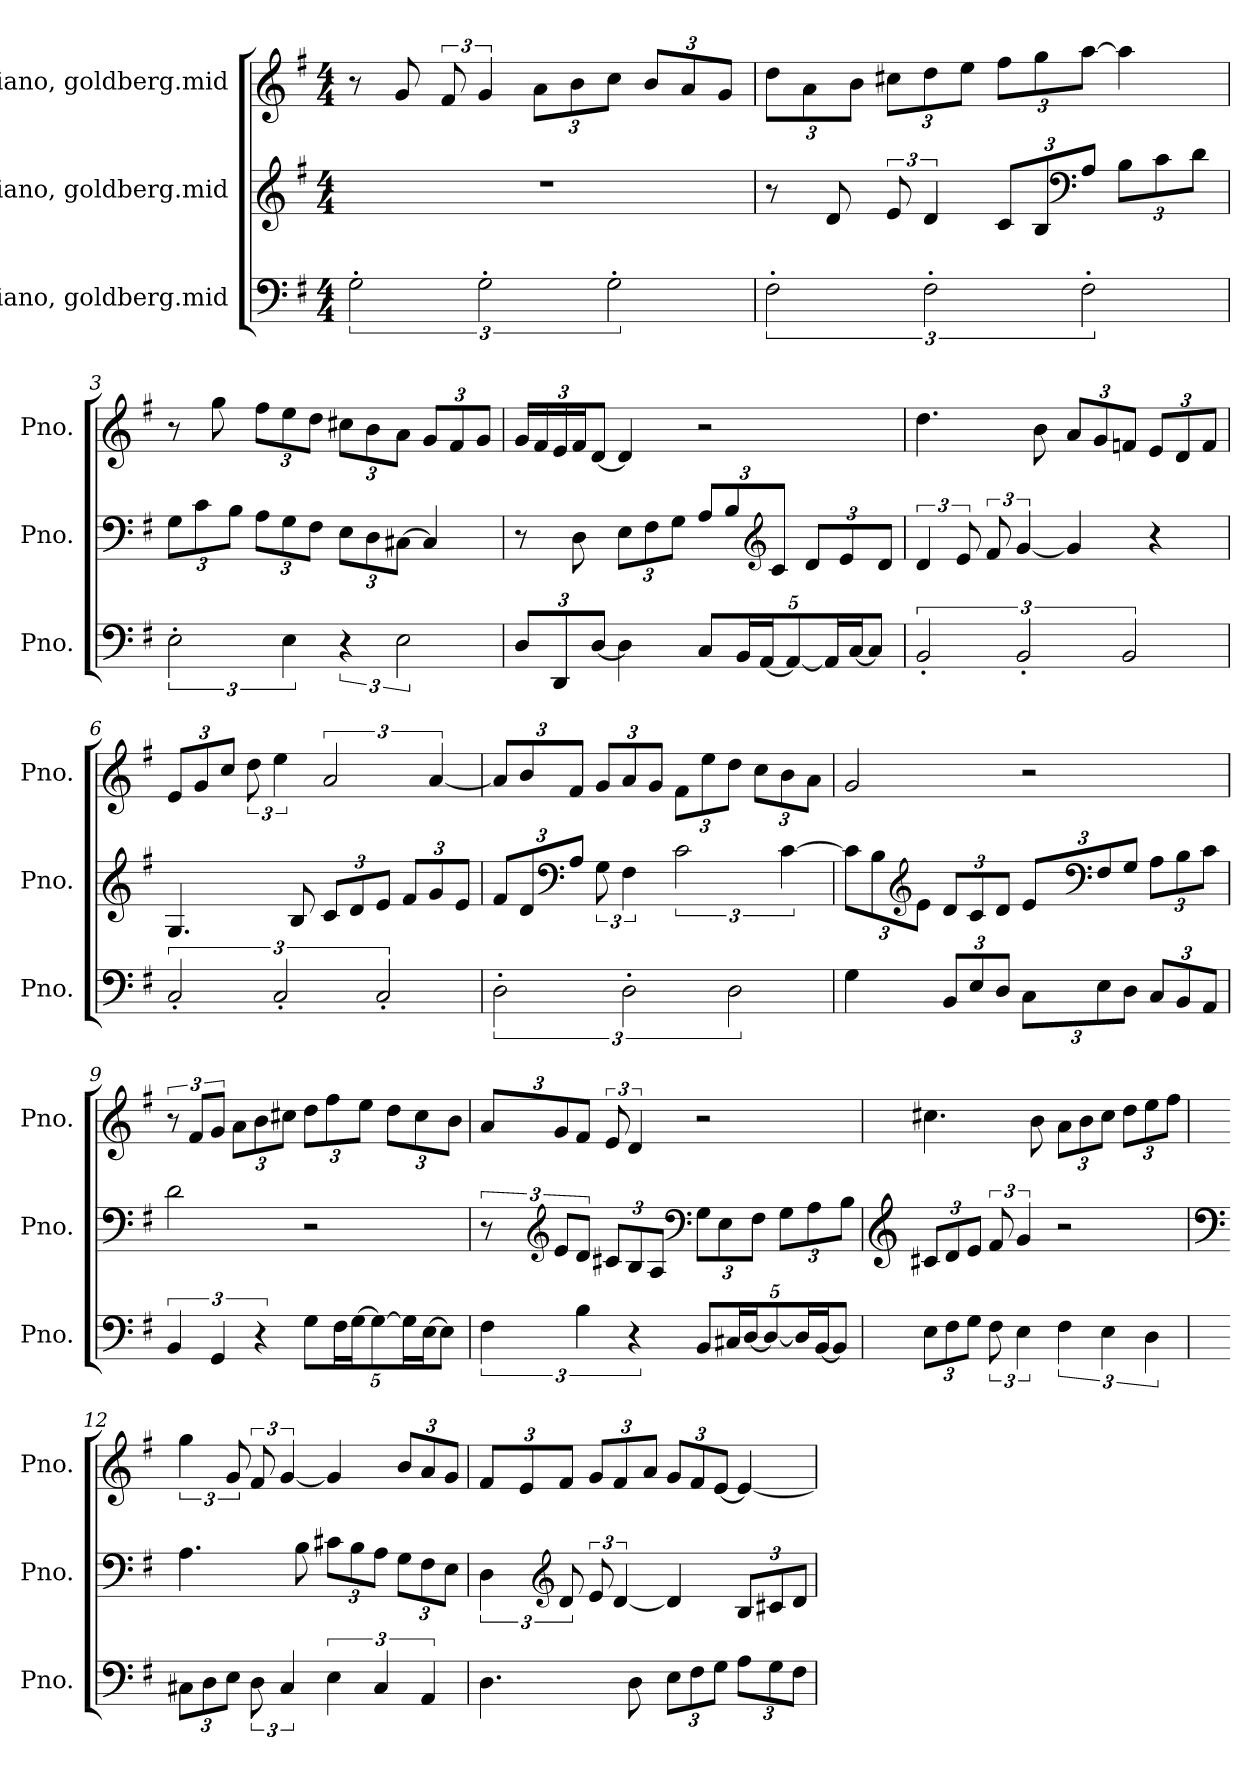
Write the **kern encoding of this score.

**kern	**kern	**kern
*part3	*part2	*part1
*staff3	*staff2	*staff1
*I"Piano, goldberg.mid	*I"Piano, goldberg.mid	*I"Piano, goldberg.mid
*I'Pno.	*I'Pno.	*I'Pno.
*clefF4	*clefG2	*clefG2
*k[f#]	*k[f#]	*k[f#]
*M4/4	*M4/4	*M4/4
*MM160	*MM160	*MM160
=1	=1	=1
3G'\	1r	8r
.	.	8g/
.	.	12f#/
3G'\	.	6g/
*	*	*Xbrackettup
.	.	12a\L
.	.	12b\
3G'\	.	12cc\J
.	.	12b/L
.	.	12a/
.	.	12g/J
=2	=2	=2
3F#'\	8r	12dd\L
.	.	12a\
.	8d/	.
.	.	12b\J
.	12e/	12cc#X\L
3F#'\	6d/	12dd\
.	.	12ee\J
*	*Xbrackettup	*
.	12c/L	12ff#\L
.	12B/	12gg\
*	*clefF4	*
3F#'\	12A/J	[12aa\J
.	12B\L	4aa\]
.	12c\	.
.	12d\J	.
!!LO:LB:g=z
=3	=3	=3
3E'\	12G\L	8r
.	12c\	.
.	.	8gg\
.	12B\J	.
.	12A\L	12ff#\L
6E\	12G\	12ee\
.	12F#\J	12dd\J
6r	12E\L	12cc#X\L
.	12D\	12b\
3E\	[12C#X\J	12a\J
.	4C#/]	12g/L
.	.	12f#/
.	.	12g/J
=4	=4	=4
*Xbrackettup	*	*
12D/L	8r	24g/LL
.	.	24f#/
12DD/	.	24e/
.	8D\	24f#/J
[12D/J	.	[12d/J
4D\]	12E\L	4d/]
.	12F#\	.
.	12G\J	.
10C/L	12A/L	2r
.	12B/	.
20BB/L	.	.
[20AA/J	.	.
*	*clefG2	*
.	12c/J	.
10AA/_	.	.
.	12d/L	.
20AA/L]	.	.
.	12e/	.
[20C/J	.	.
10C/J]	.	.
.	12d/J	.
=5	=5	=5
*brackettup	*brackettup	*
3BB'/	6d/	4.dd\
.	12e/	.
.	12f#/	.
3BB'/	[6g/	.
.	.	8b\
.	4g/]	12a/L
.	.	12g/
3BB/	.	12fn/J
.	4r	12e/L
.	.	12d/
.	.	12f/J
!!LO:LB:g=z
=6	=6	=6
3C'/	4.G/	12e/L
.	.	12g/
.	.	12cc/J
*	*	*brackettup
.	.	12dd\
3C'/	.	6ee\
.	8B/	.
*	*Xbrackettup	*
.	12c/L	3a/
.	12d/	.
3C'/	12e/J	.
.	12f#/L	.
.	12g/	[6a/
.	12e/J	.
=7	=7	=7
*	*	*Xbrackettup
3D'\	12f#/L	12a/L]
.	12d/	12b/
*	*clefF4	*
.	12A/J	12f#/J
*	*brackettup	*
.	12G\	12g/L
3D'\	6F#\	12a/
.	.	12g/J
.	3c\	12f#\L
.	.	12ee\
3D\	.	12dd\J
.	.	12cc\L
.	[6c\	12b\
.	.	12a\J
=8	=8	=8
*	*Xbrackettup	*
4G\	12c\L]	2g/
.	12B\	.
*	*clefG2	*
.	12e\J	.
*Xbrackettup	*	*
12BB/L	12d/L	.
12E/	12c/	.
12D/J	12d/J	.
12C\L	12e/L	2r
*	*clefF4	*
12E\	12F#/	.
12D\J	12G/J	.
12C/L	12A\L	.
12BB/	12B\	.
12AA/J	12c\J	.
!!LO:LB:g=z
=9	=9	=9
*brackettup	*	*brackettup
6BB/	2d\	12r
.	.	12f#/L
6GG/	.	12g/J
*	*	*Xbrackettup
.	.	12a\L
6r	.	12b\
.	.	12cc#X\J
*Xbrackettup	*	*
10G\L	2r	12dd\L
.	.	12ff#\
20F#\L	.	.
[20G\J	.	.
.	.	12ee\J
10G\_	.	.
.	.	12dd\L
20G\L]	.	.
.	.	12cc#\
[20E\J	.	.
10E\J]	.	.
.	.	12b\J
=10	=10	=10
*brackettup	*brackettup	*
6F#\	12r	12a/L
*	*clefG2	*
.	12e/L	12g/
6B\	12d/J	12f#/J
*	*Xbrackettup	*brackettup
.	12c#X/L	12e/
6r	12B/	6d/
.	12A/J	.
*	*clefF4	*
*Xbrackettup	*	*
10BB/L	12G\L	2r
.	12E\	.
20C#X/L	.	.
[20D/J	.	.
.	12F#\J	.
10D/_	.	.
.	12G\L	.
20D/L]	.	.
.	12A\	.
[20BB/J	.	.
10BB/J]	.	.
.	12B\J	.
!!LO:PB:g=z
=11	=11	=11
*	*clefG2	*
12E\L	12c#X/L	4.cc#X\
12F#\	12d/	.
12G\J	12e/J	.
*brackettup	*brackettup	*
12F#\	12f#/	.
6E\	6g/	.
.	.	8b\
*	*	*Xbrackettup
6F#\	2r	12a\L
.	.	12b\
6E\	.	12cc#\J
.	.	12dd\L
6D\	.	12ee\
.	.	12ff#\J
=12	=12	=12
*	*clefF4	*
*Xbrackettup	*	*brackettup
12C#X\L	4.A\	6gg\
12D\	.	.
12E\J	.	12g/
*brackettup	*	*
12D\	.	12f#/
6C#/	.	[6g/
.	8B\	.
*	*Xbrackettup	*
6E\	12c#X\L	4g/]
.	12B\	.
6C#/	12A\J	.
*	*	*Xbrackettup
.	12G\L	12b/L
6AA/	12F#\	12a/
.	12E\J	12g/J
=13	=13	=13
*	*brackettup	*
4.D\	6D\	12f#/L
.	.	12e/
*	*clefG2	*
.	12d/	12f#/J
.	12e/	12g/L
.	[6d/	12f#/
8D\	.	.
.	.	12a/J
*Xbrackettup	*	*
12E\L	4d/]	12g/L
12F#\	.	12f#/
12G\J	.	[12e/J
*	*Xbrackettup	*
12A\L	12B/L	4e/_
12G\	12c#X/	.
12F#\J	12d/J	.
=	=	=
*-	*-	*-
